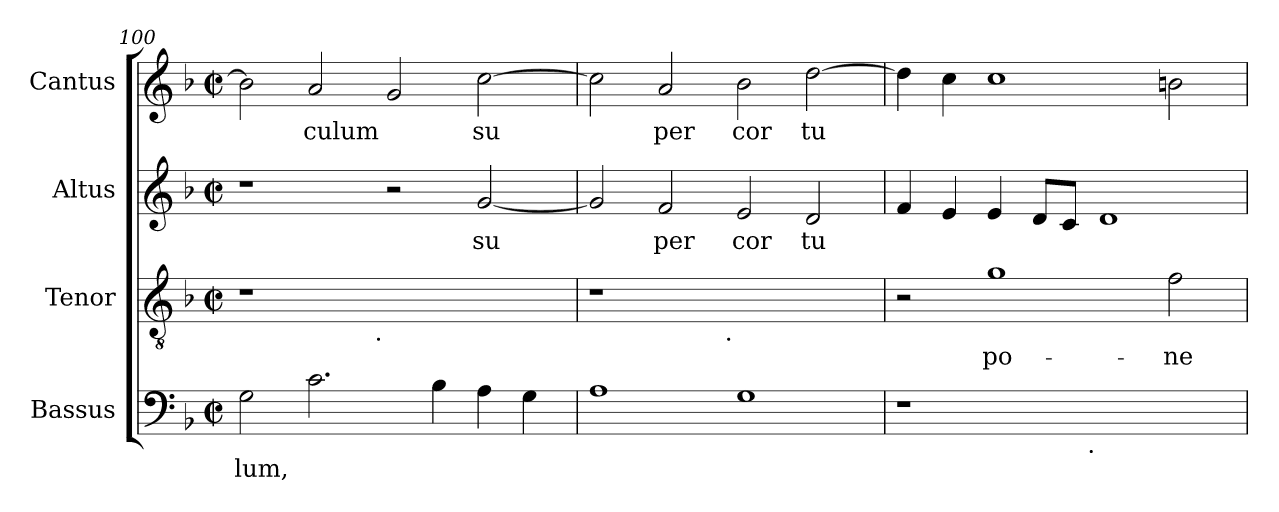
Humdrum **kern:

**kern	**text	**kern	**text	**kern	**text	**kern	**text
*part4	*part4	*part3	*part3	*part2	*part2	*part1	*part1
*staff4	*staff4	*staff3	*staff3	*staff2	*staff2	*staff1	*staff1
*I"Bassus	*	*I"Tenor	*	*I"Altus	*	*I"Cantus	*
*clefF4	*	*clefGv2	*	*clefG2	*	*clefG2	*
*k[b-]	*	*k[b-]	*	*k[b-]	*	*k[b-]	*
*F:	*	*F:	*	*F:	*	*F:	*
*M2/2	*	*M2/2	*	*M2/2	*	*M2/2	*
*met(c|)	*	*met(c|)	*	*met(c|)	*	*met(c|)	*
=100	=100	=100	=100	=100	=100	=100	=100
!	!LO:LY:b:cj	!	!	!	!	!	!LO:LY:b:cj
*	*	*^	*	*	*	*	*
2G\	lum,	1r	2ryy	.	1r	.	2b-\]	.
!	!LO:LY:b:cj	!	!	!	!	!	!	!LO:LY:b:cj
2.c\	.	.	4...ryy	.	.	.	2a/	culum
!	!	!	!LO:TX:b:t=.	!	!	!	!	!
.	.	.	1ryy	.	.	.	.	.
!	!	!	!	!	!	!	!	!LO:LY:b:cj
.	.	1ryy	.	.	2r	.	2g/	.
!	!LO:LY:b:cj	!	!	!	!	!	!	!
4B-\	.	.	.	.	.	.	.	.
!	!LO:LY:b:cj	!	!	!	!	!LO:LY:b:cj	!	!LO:LY:b:cj
4A\	.	.	.	.	[<2g/	su	[>2cc\	su
!	!LO:LY:b:cj	!	!	!	!	!	!	!
4G\	.	.	.	.	.	.	.	.
.	.	.	32ryy	.	.	.	.	.
=101	=101	=101	=101	=101	=101	=101	=101	=101
!	!LO:LY:b:cj	!	!	!	!	!LO:LY:b:cj	!	!LO:LY:b:cj
1A	.	1r	2ryy	.	2g/]	.	2cc\]	.
!	!	!	!	!	!	!LO:LY:b:cj	!	!LO:LY:b:cj
.	.	.	4...ryy	.	2f/	per	2a/	per
!	!	!	!LO:TX:b:t=.	!	!	!	!	!
.	.	.	1ryy	.	.	.	.	.
!	!LO:LY:b:cj	!	!	!	!	!LO:LY:b:cj	!	!LO:LY:b:cj
1G	.	1ryy	.	.	2e/	cor	2b-\	cor
!	!	!	!	!	!	!LO:LY:b:cj	!	!LO:LY:b:cj
.	.	.	.	.	2d/	tu	[>2dd\	tu
.	.	.	32ryy	.	.	.	.	.
=102	=102	=102	=102	=102	=102	=102	=102	=102
!	!	!	!	!	!	!LO:LY:b:cj	!	!LO:LY:b:cj
*^	*	*v	*v	*	*	*	*	*
1r	2ryy	.	2r	.	4f/	.	4dd\]	.
!	!	!	!	!	!	!LO:LY:b:cj	!	!LO:LY:b:cj
.	.	.	.	.	4e/	.	4cc\	.
!	!	!	!	!LO:LY:b:cj	!	!LO:LY:b:cj	!	!LO:LY:b:cj
.	4...ryy	.	1g	po-	4e/	.	1cc	.
!	!	!	!	!	!	!LO:LY:b:cj	!	!
.	.	.	.	.	8d/L	.	.	.
!	!	!	!	!	!	!LO:LY:b:cj	!	!
.	.	.	.	.	8c/J	.	.	.
!	!LO:TX:b:t=.	!	!	!	!	!	!	!
.	1ryy	.	.	.	.	.	.	.
!	!	!	!	!	!	!LO:LY:b:cj	!	!
1ryy	.	.	.	.	1d	.	.	.
!	!	!	!	!LO:LY:b:cj	!	!	!	!LO:LY:b:cj
.	.	.	2f\	-ne	.	.	2b\	.
.	32ryy	.	.	.	.	.	.	.
*v	*v	*	*	*	*	*	*	*
=	=	=	=	=	=	=	=
*-	*-	*-	*-	*-	*-	*-	*-
